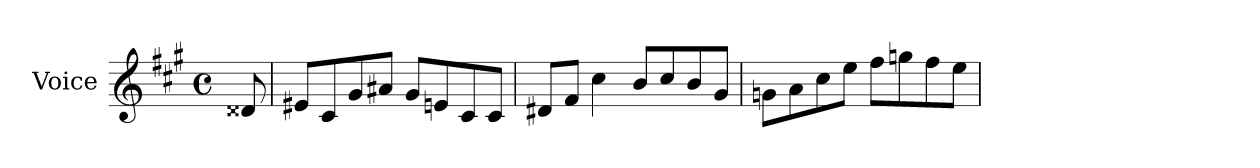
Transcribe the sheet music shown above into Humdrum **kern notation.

**kern
*part1
*staff1
*I"Voice
*I'Voice
*clefG2
*k[f#c#g#]
*M4/4
*met(c)
=
8d##X/
=1
8e#X/L
8c#/
8g#/
8a#X/J
8g#/L
8en/
8c#/
8c#/J
=2
8d#X/L
8f#/J
4cc#\
8b/L
8cc#/
8b/
8g#/J
=3
8gn\L
8a\
8cc#\
8ee\J
8ff#\L
8ggn\
8ff#\
8ee\J
=
*-
